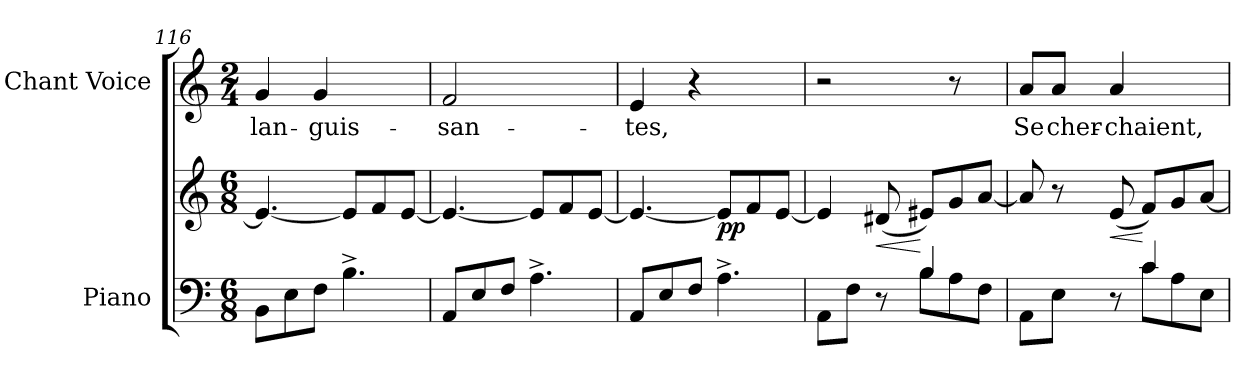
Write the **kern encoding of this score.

**kern	**kern	**dynam	**kern	**text
*part2	*part2	*part2	*part1	*part1
*staff3	*staff2	*staff2/3	*staff1	*staff1
*I"Piano	*	*	*I"Chant Voice	*
*I'Pno	*	*	*	*
*clefF4	*clefG2	*	*clefG2	*
*k[]	*k[]	*	*k[]	*
*M6/8	*M6/8	*	*M2/4	*
=116	=116	=116	=116	=116
!	!	!	!	!LO:LY:b
8BB\L	4.e/_	.	4g/	lan-
8E\	.	.	.	.
!	!	!	!	!LO:LY:b
8F\J	.	.	4g/	-guis-
4.B^\	8e/L]	.	.	.
.	8f/	.	4ryy	.
.	[8e/J	.	.	.
=117	=117	=117	=117	=117
!	!	!	!	!LO:LY:b
8AA/L	4.e/_	.	2f/	-san-
8E/	.	.	.	.
8F/J	.	.	.	.
4.A^\	8e/L]	.	.	.
.	8f/	.	4ryy	.
.	[8e/J	.	.	.
=118	=118	=118	=118	=118
!	!	!	!	!LO:LY:b
8AA/L	4.e/_	.	4e/	-tes,
8E/	.	.	.	.
8F/J	.	.	4r	.
!	!	!LO:DY:b	!	!
4.A^\	8e/L]	pp	.	.
.	8f/	.	4ryy	.
.	[8e/J	.	.	.
=119	=119	=119	=119	=119
*^	*	*	*	*
4ryy	8AA\L	4e/]	.	2r	.
.	8F\J	.	.	.	.
!	!	!	!LO:HP:b	!	!
8r	8ryy	(8d#X/	<	.	.
4B/	8B\L	8e#X/L)	[	.	.
.	8A\	8g/	.	8r	.
8ryy	8F\J	[8a/J	.	8ryy	.
!!LO:PB:g=z
=120	=120	=120	=120	=120	=120
!	!	!	!	!	!LO:LY:b
4ryy	8AA\L	8a/]	.	8a/L	Se
!	!	!	!	!	!LO:LY:b
.	8E\J	8r	.	8a/J	cher-
!	!	!	!LO:HP:b	!	!LO:LY:b
8r	8ryy	(8e/	<	[4a/	-chaient,
4c/	8c\L	8f/L)	[	.	.
.	8A\	8g/	.	4ryy	.
8ryy	8E\J	[8a/J	.	.	.
*v	*v	*	*	*	*
=	=	=	=	=
*-	*-	*-	*-	*-
